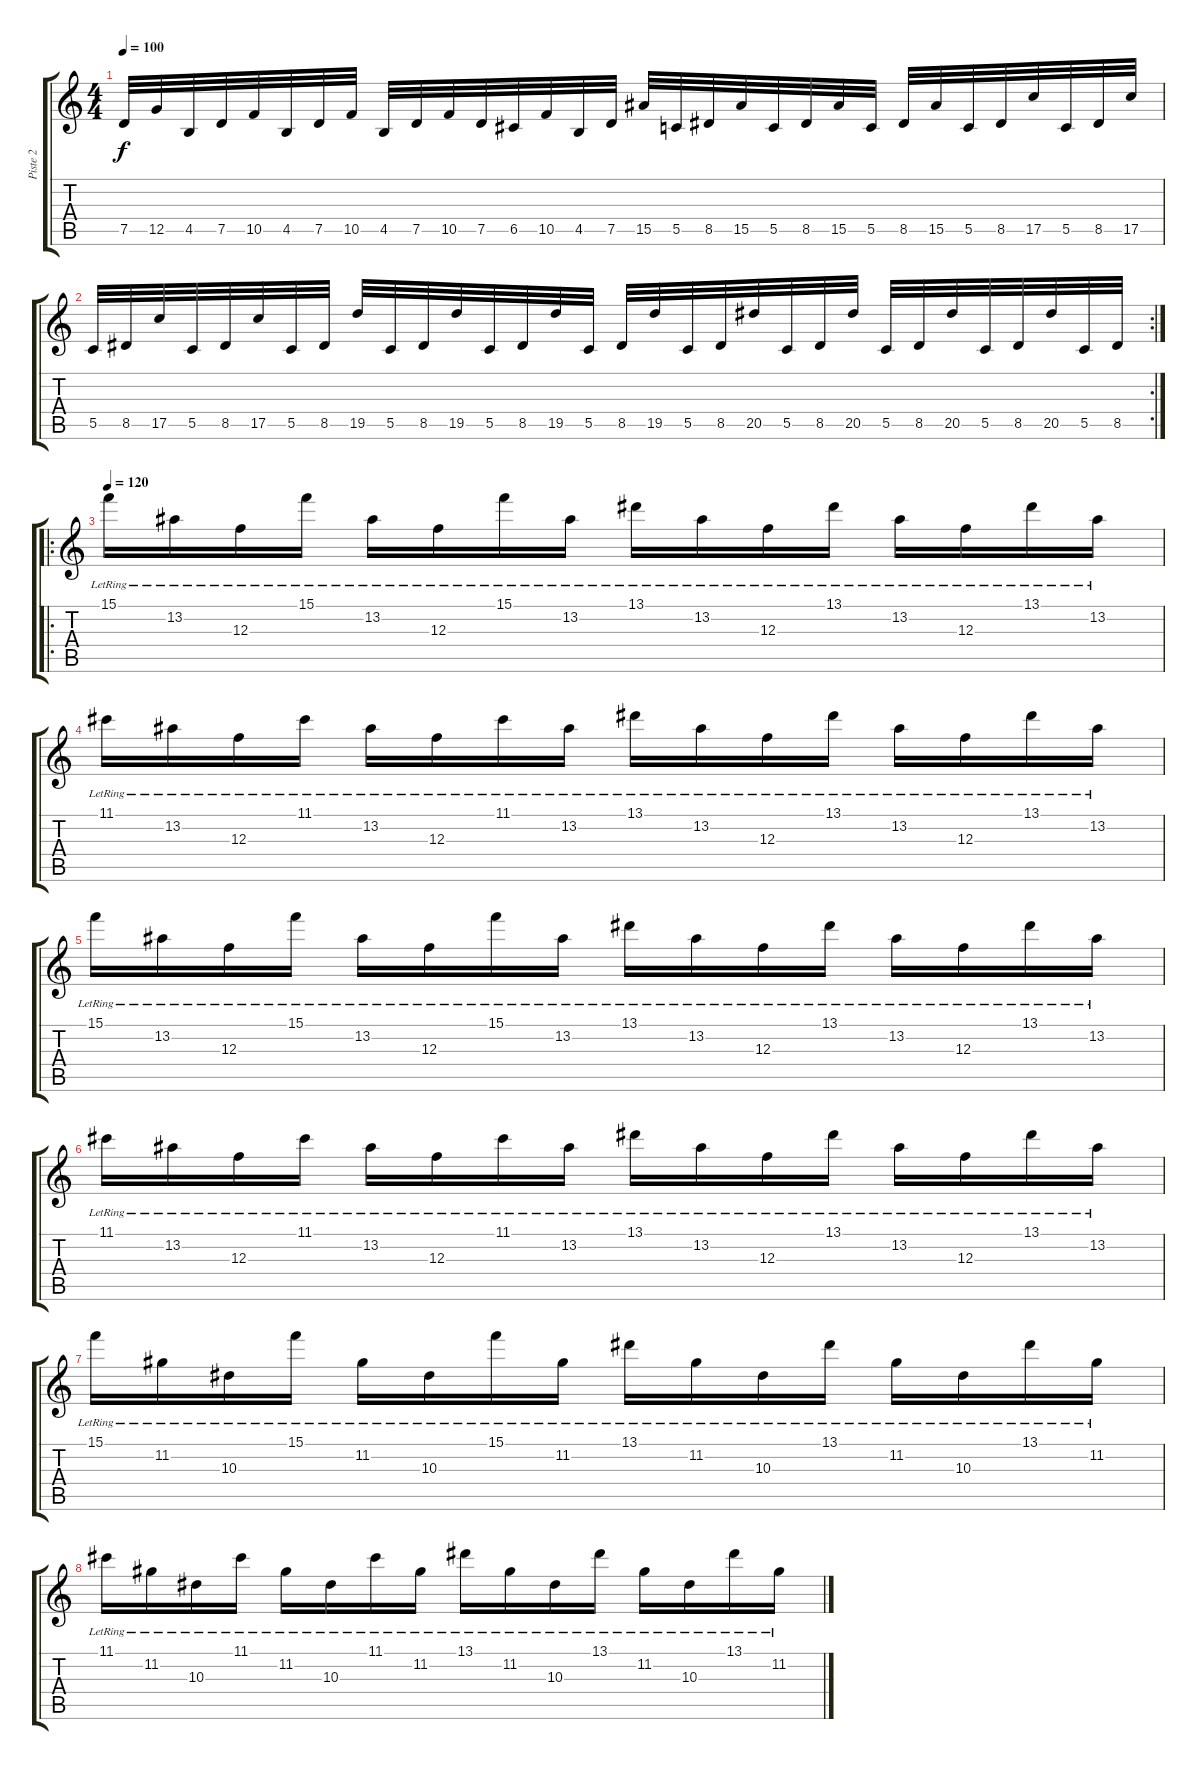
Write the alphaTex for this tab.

\track ("Piste 2" "Piste 2") {instrument distortionguitar}
\staff {score tabs}
\tuning (D4 A3 F3 C3 G2 C2) {hide}
\ts (4 4)
\tempo 100
\clef g2
\ks c
7.5.32{dy f} 12.5.32 4.5.32 7.5.32 10.5.32 4.5.32 7.5.32 10.5.32 4.5.32 7.5.32 10.5.32 7.5.32 6.5.32 10.5.32 4.5.32 7.5.32 15.5.32 5.5.32 8.5.32 15.5.32 5.5.32 8.5.32 15.5.32 5.5.32 8.5.32 15.5.32 5.5.32 8.5.32 17.5.32 5.5.32 8.5.32 17.5.32 |
\rc 2
5.5.32 8.5.32 17.5.32 5.5.32 8.5.32 17.5.32 5.5.32 8.5.32 19.5.32 5.5.32 8.5.32 19.5.32 5.5.32 8.5.32 19.5.32 5.5.32 8.5.32 19.5.32 5.5.32 8.5.32 20.5.32 5.5.32 8.5.32 20.5.32 5.5.32 8.5.32 20.5.32 5.5.32 8.5.32 20.5.32 5.5.32 8.5.32 |
\ro
\tempo 120
15.1{lr}.16{instrument electricguitarjazz} 13.2{lr}.16 12.3{lr}.16 15.1{lr}.16 13.2{lr}.16 12.3{lr}.16 15.1{lr}.16 13.2{lr}.16 13.1{lr}.16 13.2{lr}.16 12.3{lr}.16 13.1{lr}.16 13.2{lr}.16 12.3{lr}.16 13.1{lr}.16 13.2{lr}.16 |
11.1{lr}.16 13.2{lr}.16 12.3{lr}.16 11.1{lr}.16 13.2{lr}.16 12.3{lr}.16 11.1{lr}.16 13.2{lr}.16 13.1{lr}.16 13.2{lr}.16 12.3{lr}.16 13.1{lr}.16 13.2{lr}.16 12.3{lr}.16 13.1{lr}.16 13.2{lr}.16 |
15.1{lr}.16 13.2{lr}.16 12.3{lr}.16 15.1{lr}.16 13.2{lr}.16 12.3{lr}.16 15.1{lr}.16 13.2{lr}.16 13.1{lr}.16 13.2{lr}.16 12.3{lr}.16 13.1{lr}.16 13.2{lr}.16 12.3{lr}.16 13.1{lr}.16 13.2{lr}.16 |
11.1{lr}.16 13.2{lr}.16 12.3{lr}.16 11.1{lr}.16 13.2{lr}.16 12.3{lr}.16 11.1{lr}.16 13.2{lr}.16 13.1{lr}.16 13.2{lr}.16 12.3{lr}.16 13.1{lr}.16 13.2{lr}.16 12.3{lr}.16 13.1{lr}.16 13.2{lr}.16 |
15.1{lr}.16 11.2{lr}.16 10.3{lr}.16 15.1{lr}.16 11.2{lr}.16 10.3{lr}.16 15.1{lr}.16 11.2{lr}.16 13.1{lr}.16 11.2{lr}.16 10.3{lr}.16 13.1{lr}.16 11.2{lr}.16 10.3{lr}.16 13.1{lr}.16 11.2{lr}.16 |
11.1{lr}.16 11.2{lr}.16 10.3{lr}.16 11.1{lr}.16 11.2{lr}.16 10.3{lr}.16 11.1{lr}.16 11.2{lr}.16 13.1{lr}.16 11.2{lr}.16 10.3{lr}.16 13.1{lr}.16 11.2{lr}.16 10.3{lr}.16 13.1{lr}.16 11.2{lr}.16
